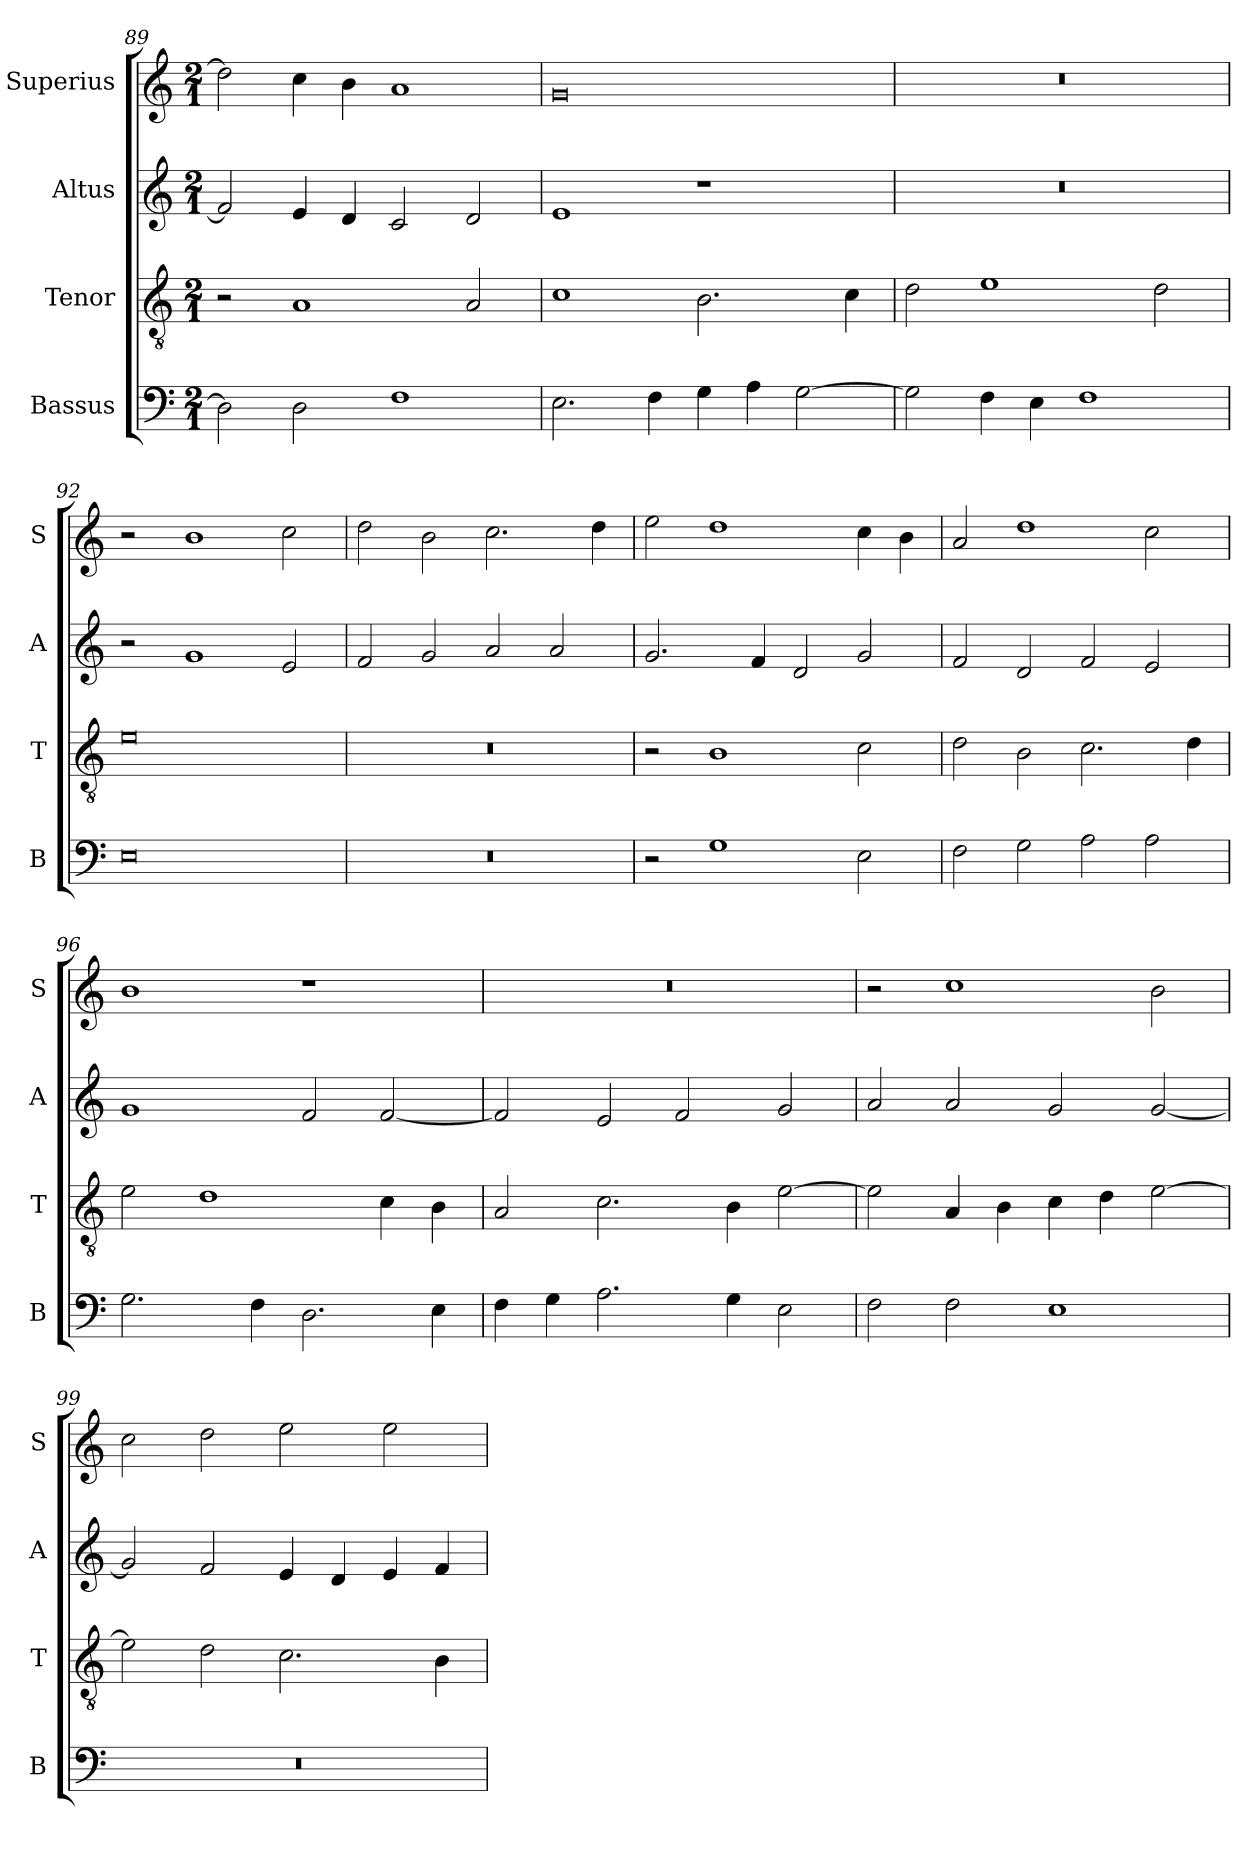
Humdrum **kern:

**kern	**kern	**kern	**kern
*part4	*part3	*part2	*part1
*staff4	*staff3	*staff2	*staff1
*I"Bassus	*I"Tenor	*I"Altus	*I"Superius
*I'B	*I'T	*I'A	*I'S
*clefF4	*clefGv2	*clefG2	*clefG2
*k[]	*k[]	*k[]	*k[]
*C:	*C:	*C:	*C:
*M2/1	*M2/1	*M2/1	*M2/1
=89	=89	=89	=89
2D]	2r	2f]	2dd]
2D	1A	4e	4cc
.	.	4d	4b
1F	.	2c	1a
.	2A	2d	.
=90	=90	=90	=90
2.E	1c	1e	0g
4F	.	.	.
4G	2.B	1r	.
4A	.	.	.
[2G	.	.	.
.	4c	.	.
=91	=91	=91	=91
2G]	2d	0r	0r
4F	1e	.	.
4E	.	.	.
1F	.	.	.
.	2d	.	.
=92	=92	=92	=92
0E	0e	2r	2r
.	.	1g	1b
.	.	2e	2cc
=93	=93	=93	=93
0r	0r	2f	2dd
.	.	2g	2b
.	.	2a	2.cc
.	.	2a	.
.	.	.	4dd
=94	=94	=94	=94
2r	2r	2.g	2ee
1G	1B	.	1dd
.	.	4f	.
.	.	2d	.
2E	2c	2g	4cc
.	.	.	4b
=95	=95	=95	=95
2F	2d	2f	2a
2G	2B	2d	1dd
2A	2.c	2f	.
2A	.	2e	2cc
.	4d	.	.
=96	=96	=96	=96
2.G	2e	1g	1b
.	1d	.	.
4F	.	.	.
2.D	.	2f	1r
.	4c	[2f	.
4E	4B	.	.
=97	=97	=97	=97
4F	2A	2f]	0r
4G	.	.	.
2.A	2.c	2e	.
.	.	2f	.
4G	4B	.	.
2E	[2e	2g	.
=98	=98	=98	=98
2F	2e]	2a	2r
2F	4A	2a	1cc
.	4B	.	.
1E	4c	2g	.
.	4d	.	.
.	[2e	[2g	2b
=99	=99	=99	=99
0r	2e]	2g]	2cc
.	2d	2f	2dd
.	2.c	4e	2ee
.	.	4d	.
.	.	4e	2ee
.	4B	4f	.
=	=	=	=
*-	*-	*-	*-
